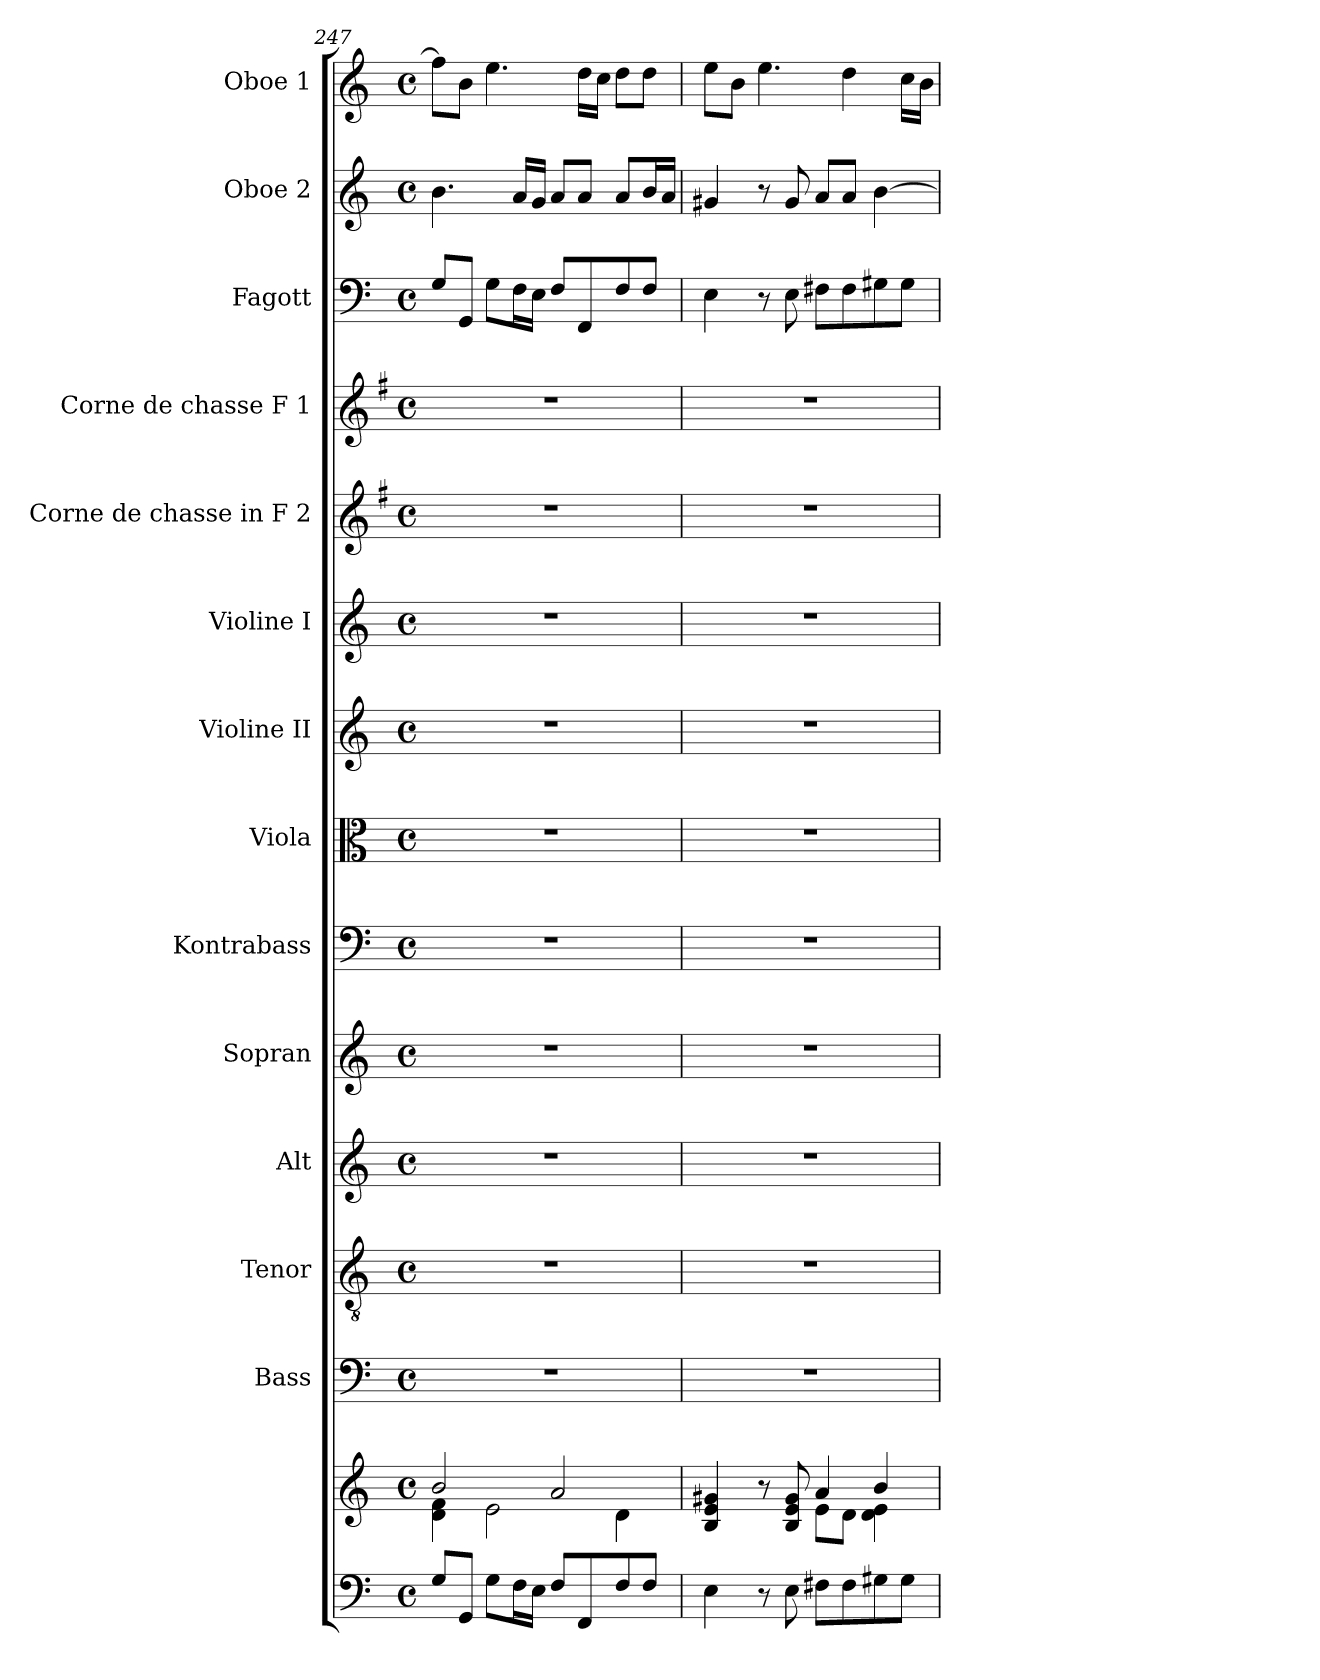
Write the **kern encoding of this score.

**kern	**kern	**kern	**kern	**kern	**kern	**kern	**kern	**kern	**kern	**kern	**kern	**kern	**kern	**kern
*part14	*part14	*part13	*part12	*part11	*part10	*part9	*part8	*part7	*part6	*part5	*part4	*part3	*part2	*part1
*staff15	*staff14	*staff13	*staff12	*staff11	*staff10	*staff9	*staff8	*staff7	*staff6	*staff5	*staff4	*staff3	*staff2	*staff1
*	*	*I"Bass	*I"Tenor	*I"Alt	*I"Sopran	*I"Kontrabass	*I"Viola	*I"Violine II	*I"Violine I	*I"Corne de chasse in F 2	*I"Corne de chasse F 1	*I"Fagott	*I"Oboe 2	*I"Oboe 1
*	*	*I'B.	*I'T.	*I'A.	*I'S.	*I'Kb.	*I'Vla.	*I'Vl. II	*I'Vl. I	*	*	*I'Fg.	*I'Ob. 2	*I'Ob. 1
*clefF4	*clefG2	*clefF4	*clefGv2	*clefG2	*clefG2	*clefF4	*clefC3	*clefG2	*clefG2	*clefG2	*clefG2	*clefF4	*clefG2	*clefG2
*	*	*	*	*	*	*ITrd7c12	*	*	*	*ITrd4c7	*ITrd4c7	*	*	*
*k[]	*k[]	*k[]	*k[]	*k[]	*k[]	*k[]	*k[]	*k[]	*k[]	*k[]	*k[]	*k[]	*k[]	*k[]
*C:	*C:	*C:	*C:	*C:	*C:	*C:	*C:	*C:	*C:	*C:	*C:	*C:	*C:	*C:
*M4/4	*M4/4	*M4/4	*M4/4	*M4/4	*M4/4	*M4/4	*M4/4	*M4/4	*M4/4	*M4/4	*M4/4	*M4/4	*M4/4	*M4/4
*met(c)	*met(c)	*met(c)	*met(c)	*met(c)	*met(c)	*met(c)	*met(c)	*met(c)	*met(c)	*met(c)	*met(c)	*met(c)	*met(c)	*met(c)
=247	=247	=247	=247	=247	=247	=247	=247	=247	=247	=247	=247	=247	=247	=247
*	*^	*	*	*	*	*	*	*	*	*	*	*	*	*
8G/L	2b/	4d\ 4f\	1r	1r	1r	1r	1r	1r	1r	1r	1r	1r	8G/L	4.b\	8ff\L]
8GG/J	.	.	.	.	.	.	.	.	.	.	.	.	8GG/J	.	8b\J
8G\L	.	2e\	.	.	.	.	.	.	.	.	.	.	8G\L	.	4.ee\
16F\L	.	.	.	.	.	.	.	.	.	.	.	.	16F\L	16a/LL	.
16E\JJ	.	.	.	.	.	.	.	.	.	.	.	.	16E\JJ	16g/JJ	.
8F/L	2a/	.	.	.	.	.	.	.	.	.	.	.	8F/L	8a/L	.
8FF/	.	.	.	.	.	.	.	.	.	.	.	.	8FF/	8a/J	16dd\LL
.	.	.	.	.	.	.	.	.	.	.	.	.	.	.	16cc\JJ
8F/	.	4d\	.	.	.	.	.	.	.	.	.	.	8F/	8a/L	8dd\L
8F/J	.	.	.	.	.	.	.	.	.	.	.	.	8F/J	16b/L	8dd\J
.	.	.	.	.	.	.	.	.	.	.	.	.	.	16a/JJ	.
=248	=248	=248	=248	=248	=248	=248	=248	=248	=248	=248	=248	=248	=248	=248	=248
4E\	4B/ 4e/ 4g#X/	2ryy	1r	1r	1r	1r	1r	1r	1r	1r	1r	1r	4E\	4g#X/	8ee\L
.	.	.	.	.	.	.	.	.	.	.	.	.	.	.	8b\J
8r	8r	.	.	.	.	.	.	.	.	.	.	.	8r	8r	4.ee\
8E\	8B/ 8e/ 8g#/	.	.	.	.	.	.	.	.	.	.	.	8E\	8g#/	.
8F#X\L	4a/	8e\L	.	.	.	.	.	.	.	.	.	.	8F#X\L	8a/L	.
8F#\	.	8d\J	.	.	.	.	.	.	.	.	.	.	8F#\	8a/J	4dd\
8G#X\	4b/	4d\ 4e\	.	.	.	.	.	.	.	.	.	.	8G#X\	[4b\	.
8G#\J	.	.	.	.	.	.	.	.	.	.	.	.	8G#\J	.	16cc\LL
.	.	.	.	.	.	.	.	.	.	.	.	.	.	.	16b\JJ
*	*v	*v	*	*	*	*	*	*	*	*	*	*	*	*	*
=	=	=	=	=	=	=	=	=	=	=	=	=	=	=
*-	*-	*-	*-	*-	*-	*-	*-	*-	*-	*-	*-	*-	*-	*-
